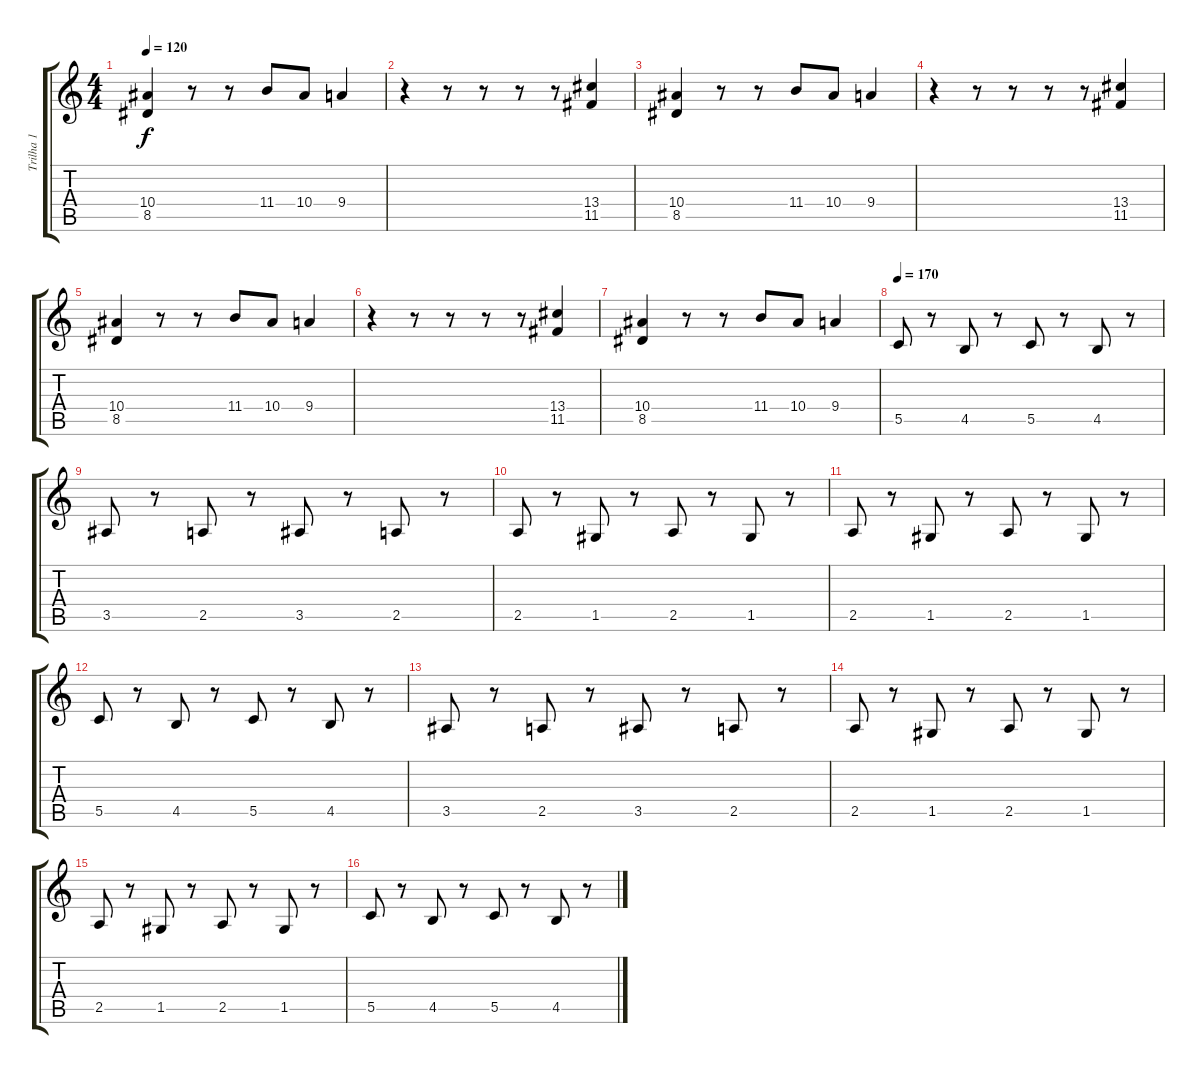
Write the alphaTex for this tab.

\track ("Trilha 1" "Trilha 1") {instrument distortionguitar}
\staff {score tabs}
\tuning (D4 A3 F3 C3 G2 D2) {hide}
\ts (4 4)
\tempo 120
\clef g2
\ks c
(10.4 8.5).4{dy f} r.8 r.8 11.4.8 10.4.8 9.4.4 |
r.4 r.8 r.8 r.8 r.8 (13.4 11.5).4 |
(10.4 8.5).4 r.8 r.8 11.4.8 10.4.8 9.4.4 |
r.4 r.8 r.8 r.8 r.8 (13.4 11.5).4 |
(10.4 8.5).4 r.8 r.8 11.4.8 10.4.8 9.4.4 |
r.4 r.8 r.8 r.8 r.8 (13.4 11.5).4 |
(10.4 8.5).4 r.8 r.8 11.4.8 10.4.8 9.4.4 |
\tempo 170
5.5.8 r.8 4.5.8 r.8 5.5.8 r.8 4.5.8 r.8 |
3.5.8 r.8 2.5.8 r.8 3.5.8 r.8 2.5.8 r.8 |
2.5.8 r.8 1.5.8 r.8 2.5.8 r.8 1.5.8 r.8 |
2.5.8 r.8 1.5.8 r.8 2.5.8 r.8 1.5.8 r.8 |
5.5.8 r.8 4.5.8 r.8 5.5.8 r.8 4.5.8 r.8 |
3.5.8 r.8 2.5.8 r.8 3.5.8 r.8 2.5.8 r.8 |
2.5.8 r.8 1.5.8 r.8 2.5.8 r.8 1.5.8 r.8 |
2.5.8 r.8 1.5.8 r.8 2.5.8 r.8 1.5.8 r.8 |
5.5.8 r.8 4.5.8 r.8 5.5.8 r.8 4.5.8 r.8
